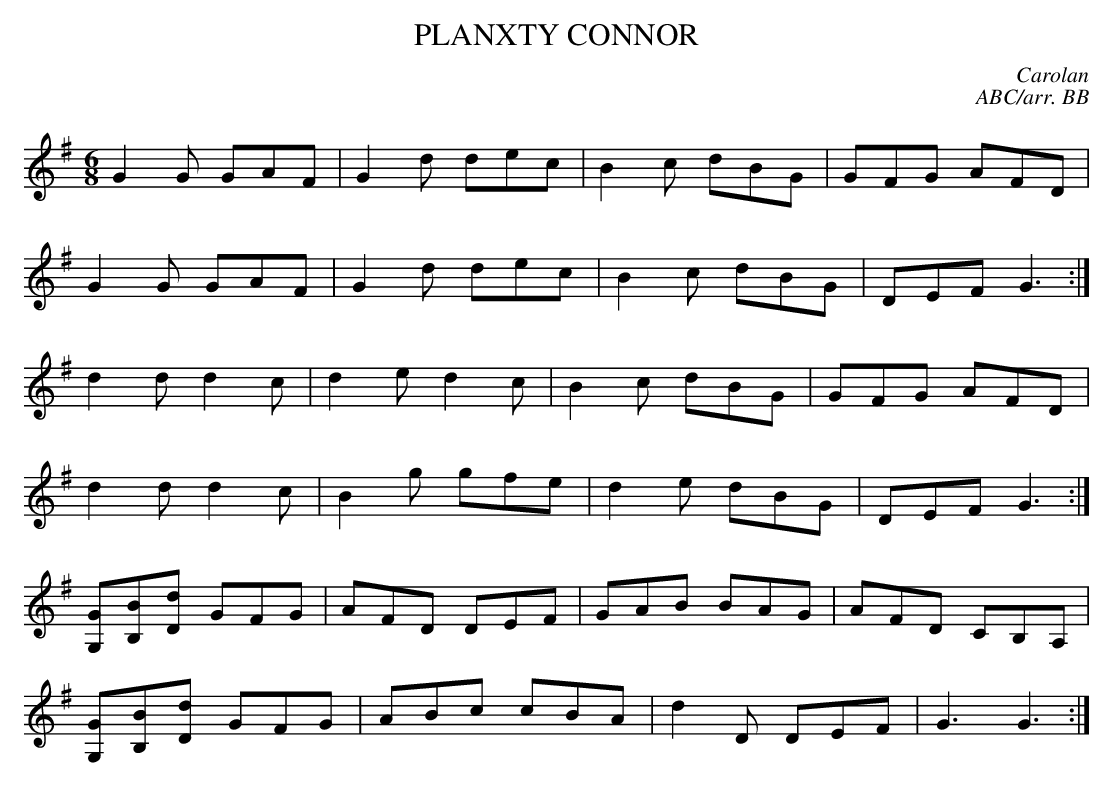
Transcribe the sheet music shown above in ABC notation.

X:1
T:PLANXTY CONNOR
C:Carolan
C:ABC/arr. BB
Y:"in quick time"
L:1/8
M:6/8
K:G % source key Bb
G2G GAF|G2d dec|B2c dBG|GFG AFD|
G2G GAF|G2d dec|B2c dBG|DEF G3 :|
d2d d2c|d2e d2c|B2c dBG|GFG AFD|
d2d d2c|B2g gfe|d2e dBG|DEF G3 :|
[G,G][B,B][Dd] GFG|AFD DEF|GAB BAG|AFD CB,A,|
[G,G][B,B][Dd] GFG|ABc cBA|d2D DEF|G3 G3 :|
